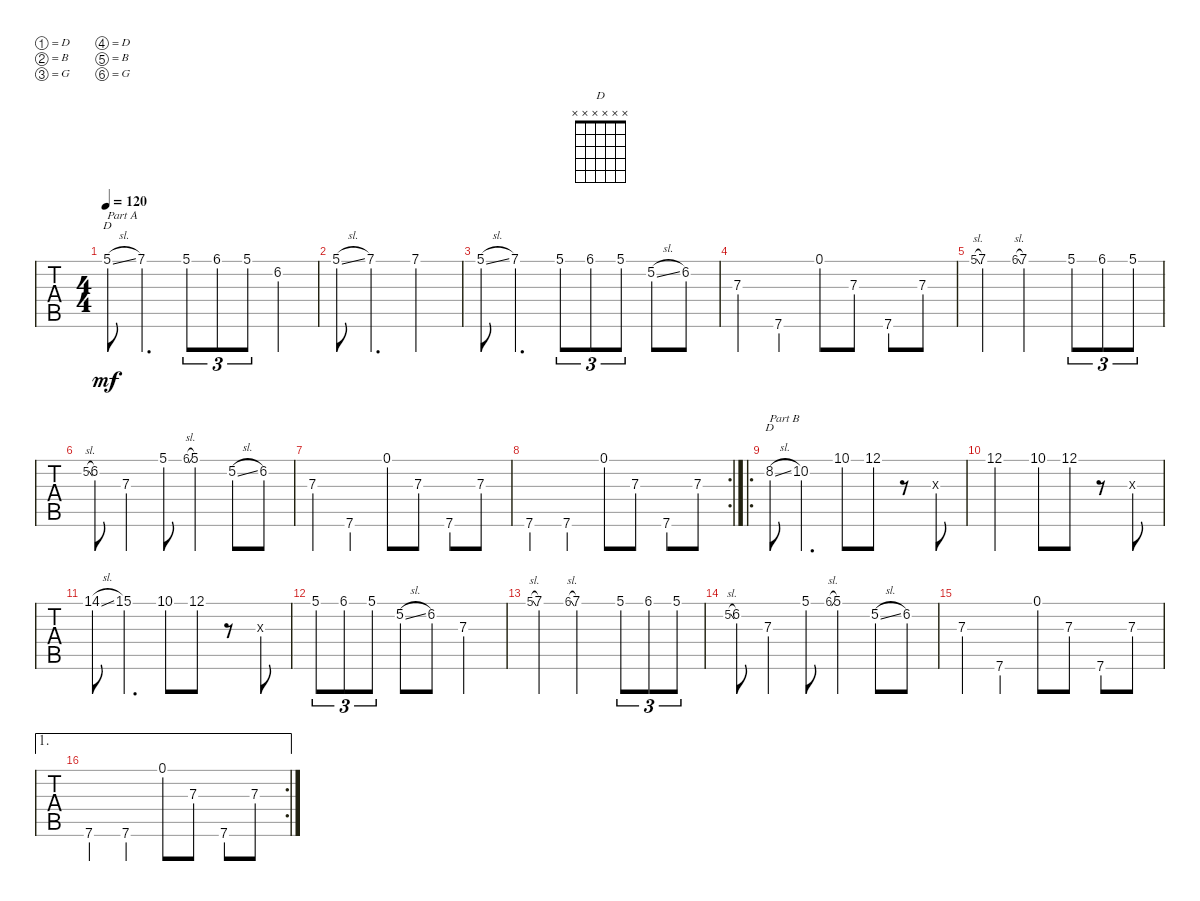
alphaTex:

\defaultSystemsLayout 4
\bracketExtendMode groupsimilarinstruments
\singleTrackTrackNamePolicy hidden
\multiTrackTrackNamePolicy hidden
\otherSystemsTrackNameOrientation horizontal
\track ("Dobro" "Dobro") {instrument acousticguitarsteel}
\staff {tabs}
\tuning (D4 B3 G3 D3 B2 G2)
\chord ("D" x x x x x x)
\ts (4 4)
\tempo 120
\clef g2
\ks c
5.1{sl}.8{ch "D" txt "Part A" dy mf instrument acousticguitarsteel} 7.1.4{d} 5.1.8{tu (3 2)} 6.1.8{tu (3 2)} 5.1.8{tu (3 2)} 6.2.4 |
5.1{sl}.8 7.1.4{d} 7.1.2 |
5.1{sl}.8 7.1.4{d} 5.1.8{tu (3 2)} 6.1.8{tu (3 2)} 5.1.8{tu (3 2)} 5.2{sl}.8 6.2.8 |
7.3.4 7.6.4 0.1.8 7.3.8 7.6.8 7.3.8 |
5.1{sl}.8{gr} 7.1.4 6.1{sl}.8{gr} 7.1.2 5.1.8{tu (3 2)} 6.1.8{tu (3 2)} 5.1.8{tu (3 2)} |
5.2{sl}.8{gr} 6.2.8 7.3.4 5.1.8 6.1{sl}.8{gr} 5.1.4 5.2{sl}.8 6.2.8 |
7.3.4 7.6.4 0.1.8 7.3.8 7.6.8 7.3.8 |
\rc 2
7.6.4 7.6.4 0.1.8 7.3.8 7.6.8 7.3.8 |
\ro
8.2{sl}.8{ch "D" txt "Part B"} 10.2.4{d} 10.1.8 12.1.8 r.8 0.3{x}.8 |
12.1.2 10.1.8 12.1.8 r.8 0.3{x}.8 |
14.1{sl}.8 15.1.4{d} 10.1.8 12.1.8 r.8 0.3{x}.8 |
5.1.8{tu (3 2)} 6.1.8{tu (3 2)} 5.1.8{tu (3 2)} 5.2{sl}.8 6.2.8 7.3.2 |
5.1{sl}.8{gr} 7.1.4 6.1{sl}.8{gr} 7.1.2 5.1.8{tu (3 2)} 6.1.8{tu (3 2)} 5.1.8{tu (3 2)} |
5.2{sl}.8{gr} 6.2.8 7.3.4 5.1.8 6.1{sl}.8{gr} 5.1.4 5.2{sl}.8 6.2.8 |
7.3.4 7.6.4 0.1.8 7.3.8 7.6.8 7.3.8 |
\ae 1
\rc 2
7.6.4 7.6.4 0.1.8 7.3.8 7.6.8 7.3.8
